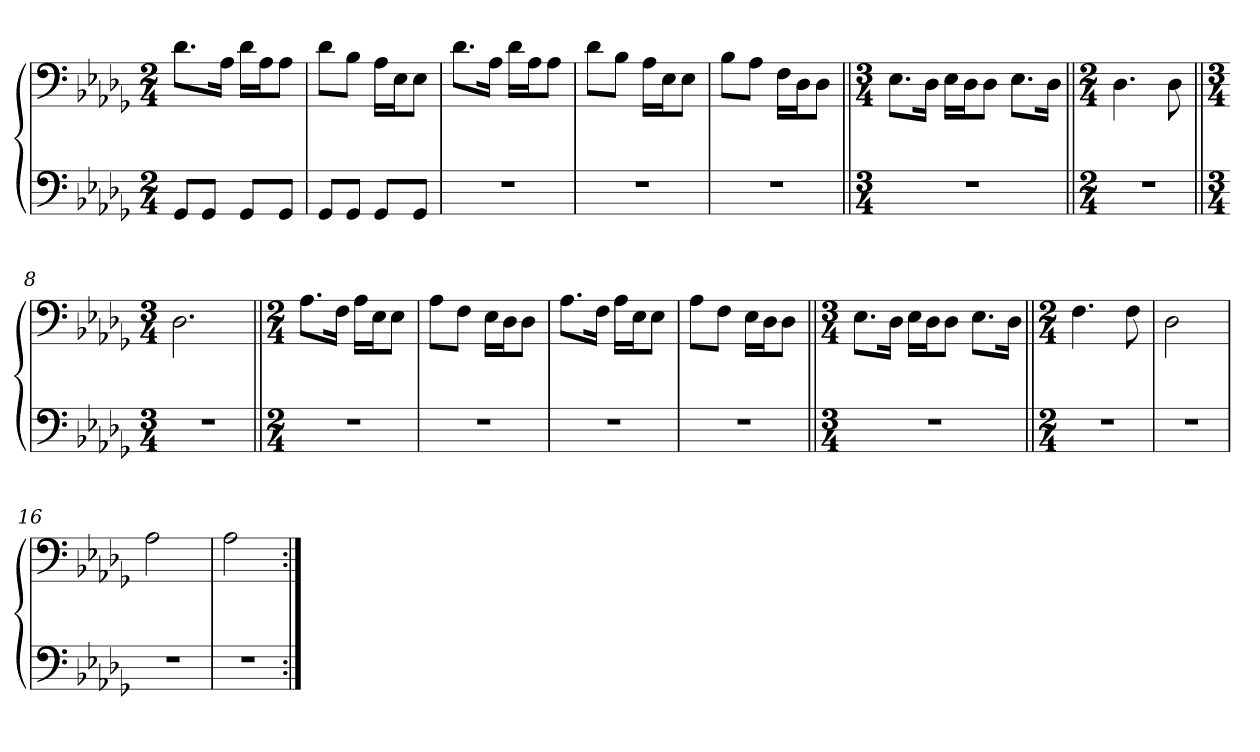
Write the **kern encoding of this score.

**kern	**kern
*part1	*part1
*staff2	*staff1
*clefF4	*clefF4
*k[b-e-a-d-g-]	*k[b-e-a-d-g-]
*M2/4	*M2/4
=1	=1
8GG-/L	8.d-\L
8GG-/J	.
.	16A-\Jk
8GG-/L	16d-\LL
.	16A-\J
8GG-/J	8A-\J
=2	=2
8GG-/L	8d-\L
8GG-/J	8B-\J
8GG-/L	16A-\LL
.	16E-\J
8GG-/J	8E-\J
=3	=3
2r	8.d-\L
.	16A-\Jk
.	16d-\LL
.	16A-\J
.	8A-\J
=4	=4
2r	8d-\L
.	8B-\J
.	16A-\LL
.	16E-\J
.	8E-\J
=5	=5
2r	8B-\L
.	8A-\J
.	16F\LL
.	16D-\J
.	8D-\J
=6||	=6||
*M3/4	*M3/4
2.r	8.E-\L
.	16D-\Jk
.	16E-\LL
.	16D-\J
.	8D-\J
.	8.E-\L
.	16D-\Jk
=7||	=7||
*M2/4	*M2/4
2r	4.D-\
.	8D-\
=8||	=8||
*M3/4	*M3/4
2.r	2.D-\
=9||	=9||
*M2/4	*M2/4
2r	8.A-\L
.	16F\Jk
.	16A-\LL
.	16E-\J
.	8E-\J
=10	=10
2r	8A-\L
.	8F\J
.	16E-\LL
.	16D-\J
.	8D-\J
=11	=11
2r	8.A-\L
.	16F\Jk
.	16A-\LL
.	16E-\J
.	8E-\J
=12	=12
2r	8A-\L
.	8F\J
.	16E-\LL
.	16D-\J
.	8D-\J
=13||	=13||
*M3/4	*M3/4
2.r	8.E-\L
.	16D-\Jk
.	16E-\LL
.	16D-\J
.	8D-\J
.	8.E-\L
.	16D-\Jk
=14||	=14||
*M2/4	*M2/4
2r	4.F\
.	8F\
=15	=15
2r	2D-\
=16	=16
2r	2A-\
=17	=17
2r	2A-\
=:|!	=:|!
*-	*-
